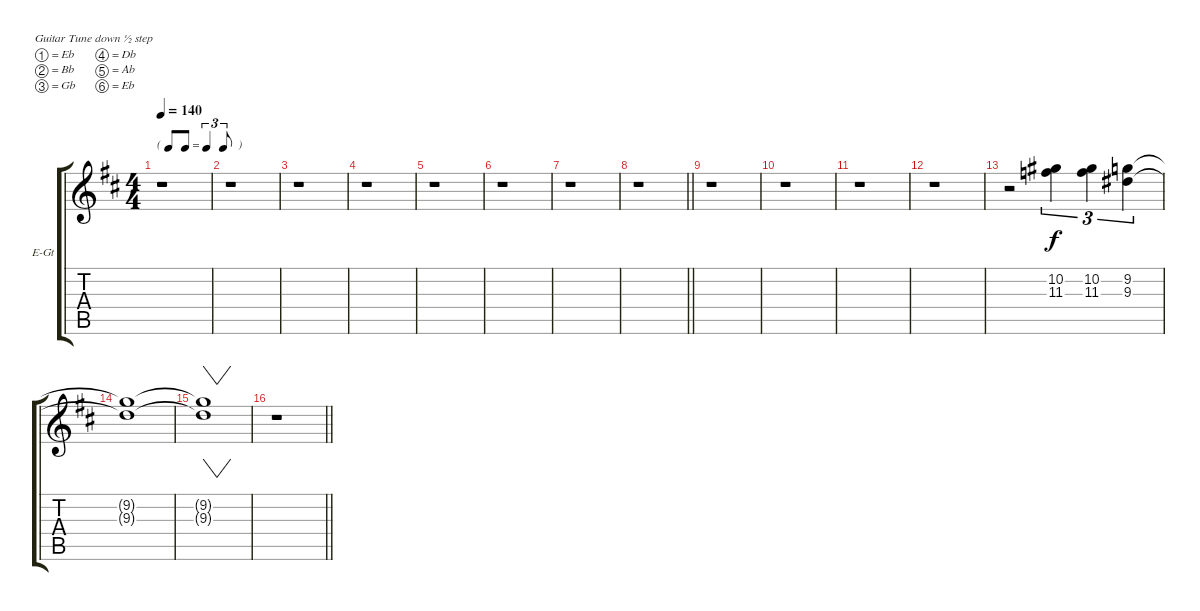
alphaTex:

\bracketExtendMode groupsimilarinstruments
\firstSystemTrackNameOrientation horizontal
\otherSystemsTrackNameOrientation horizontal
\track ("Overdrive" "E-Gt") {instrument overdrivenguitar}
\staff {score tabs}
\tuning (Eb4 Bb3 Gb3 Db3 Ab2 Eb2)
\ts (4 4)
\beaming (8 2 2 2 2)
\tf triplet8th
\tempo 140
\clef g2
\ks d
r.1{dy f instrument overdrivenguitar} |
r.1 |
r.1 |
r.1 |
r.1 |
r.1 |
r.1 |
\barLineRight lightlight
r.1 |
r.1 |
r.1 |
r.1 |
r.1 |
r.2 (10.2 11.3).4{tu (3 2)} (10.2 11.3).4{tu (3 2)} (9.2 9.3).4{tu (3 2)} |
(9.2{t} 9.3{t}).1 |
(9.2{t} 9.3{t}).1{vw} |
\barLineRight lightlight
r.1
